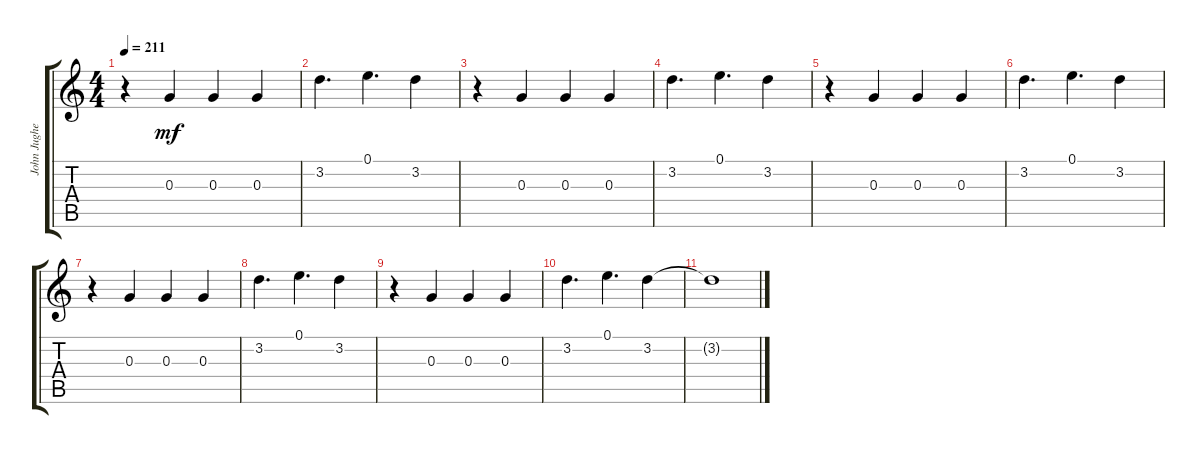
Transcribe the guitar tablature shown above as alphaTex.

\track ("John Jughead" "John Jughe") {instrument distortionguitar}
\staff {score tabs}
\tuning (E4 B3 G3 D3 A2 E2) {hide}
\ts (4 4)
\tempo 211
\clef g2
\ks c
r.4{dy mf} 0.3.4 0.3.4 0.3.4 |
3.2.4{d} 0.1.4{d} 3.2.4 |
r.4 0.3.4 0.3.4 0.3.4 |
3.2.4{d} 0.1.4{d} 3.2.4 |
r.4 0.3.4 0.3.4 0.3.4 |
3.2.4{d} 0.1.4{d} 3.2.4 |
r.4 0.3.4 0.3.4 0.3.4 |
3.2.4{d} 0.1.4{d} 3.2.4 |
r.4 0.3.4 0.3.4 0.3.4 |
3.2.4{d} 0.1.4{d} 3.2.4 |
3.2{t}.1
